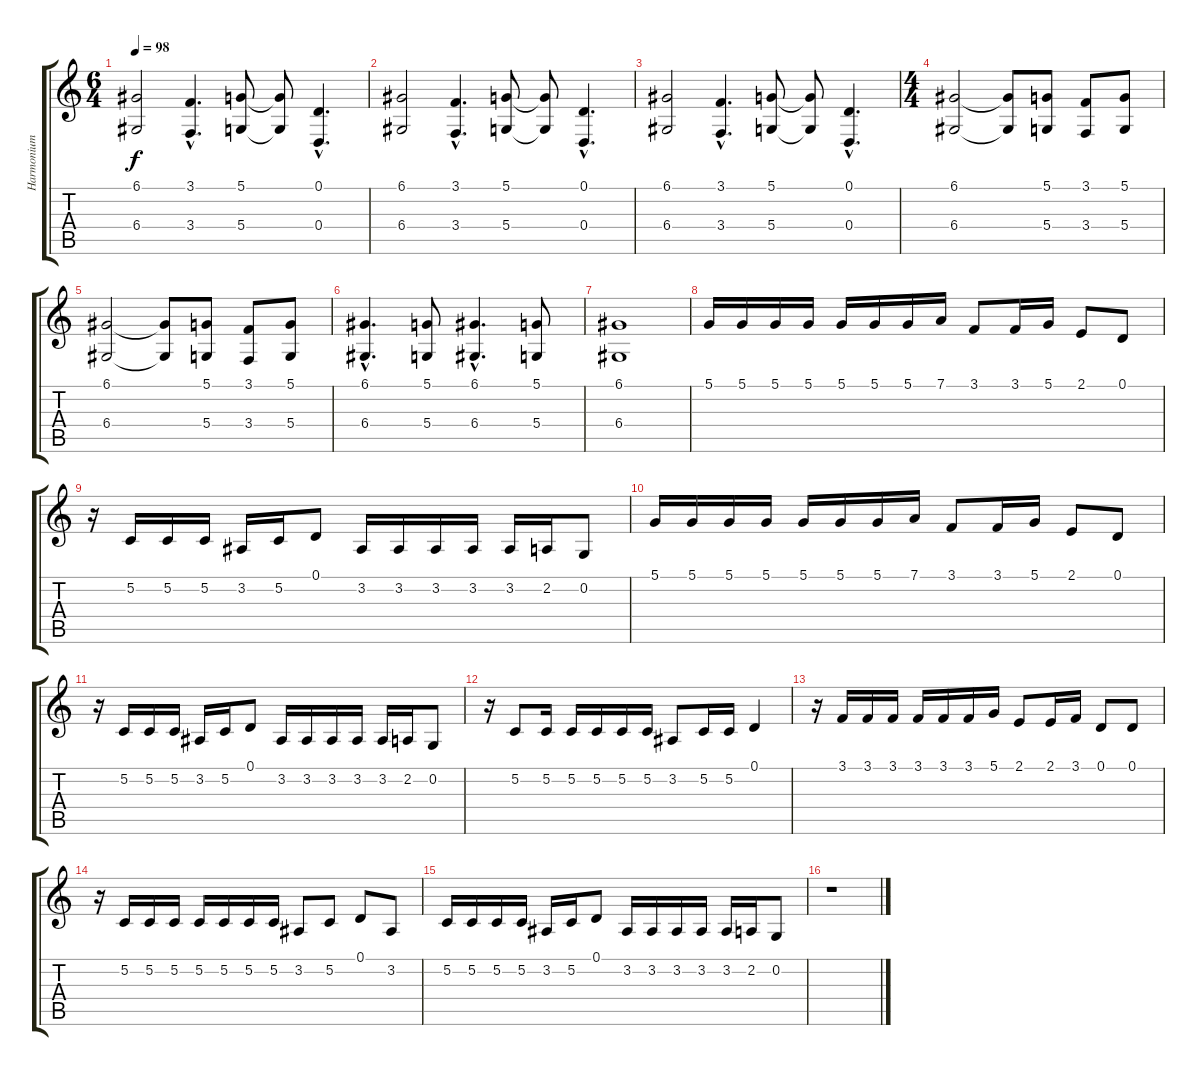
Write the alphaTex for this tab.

\track ("Harmonium" "Harmonium") {instrument stringensemble1}
\staff {score tabs}
\tuning (D4 G3 G3 D3 G2 D2) {hide}
\ts (6 4)
\tempo 98
\clef g2
\ks c
(6.1 6.4).2{dy f instrument stringensemble1} (3.1{hac} 3.4{hac}).4{d} (5.1 5.4).8 (5.1{t} 5.4{t}).8 (0.1{hac} 0.4{hac}).4{d} |
(6.1 6.4).2 (3.1{hac} 3.4{hac}).4{d} (5.1 5.4).8 (5.1{t} 5.4{t}).8 (0.1{hac} 0.4{hac}).4{d} |
(6.1 6.4).2 (3.1{hac} 3.4{hac}).4{d} (5.1 5.4).8 (5.1{t} 5.4{t}).8 (0.1{hac} 0.4{hac}).4{d} |
\ts (4 4)
(6.1 6.4).2 (6.1{t} 6.4{t}).8 (5.1 5.4).8 (3.1 3.4).8 (5.1 5.4).8 |
(6.1 6.4).2 (6.1{t} 6.4{t}).8 (5.1 5.4).8 (3.1 3.4).8 (5.1 5.4).8 |
(6.1{hac} 6.4{hac}).4{d} (5.1 5.4).8 (6.1{hac} 6.4{hac}).4{d} (5.1 5.4).8 |
(6.1 6.4).1 |
5.1.16 5.1.16 5.1.16 5.1.16 5.1.16 5.1.16 5.1.16 7.1.16 3.1.8 3.1.16 5.1.16 2.1.8 0.1.8 |
r.16 5.2.16 5.2.16 5.2.16 3.2.16 5.2.16 0.1.8 3.2.16 3.2.16 3.2.16 3.2.16 3.2.16 2.2.16 0.2.8 |
5.1.16 5.1.16 5.1.16 5.1.16 5.1.16 5.1.16 5.1.16 7.1.16 3.1.8 3.1.16 5.1.16 2.1.8 0.1.8 |
r.16 5.2.16 5.2.16 5.2.16 3.2.16 5.2.16 0.1.8 3.2.16 3.2.16 3.2.16 3.2.16 3.2.16 2.2.16 0.2.8 |
r.16 5.2.8 5.2.16 5.2.16 5.2.16 5.2.16 5.2.16 3.2.8 5.2.16 5.2.16 0.1.4 |
r.16 3.1.16 3.1.16 3.1.16 3.1.16 3.1.16 3.1.16 5.1.16 2.1.8 2.1.16 3.1.16 0.1.8 0.1.8 |
r.16 5.2.16 5.2.16 5.2.16 5.2.16 5.2.16 5.2.16 5.2.16 3.2.8 5.2.8 0.1.8 3.2.8 |
5.2.16 5.2.16 5.2.16 5.2.16 3.2.16 5.2.16 0.1.8 3.2.16 3.2.16 3.2.16 3.2.16 3.2.16 2.2.16 0.2.8 |
r.1
